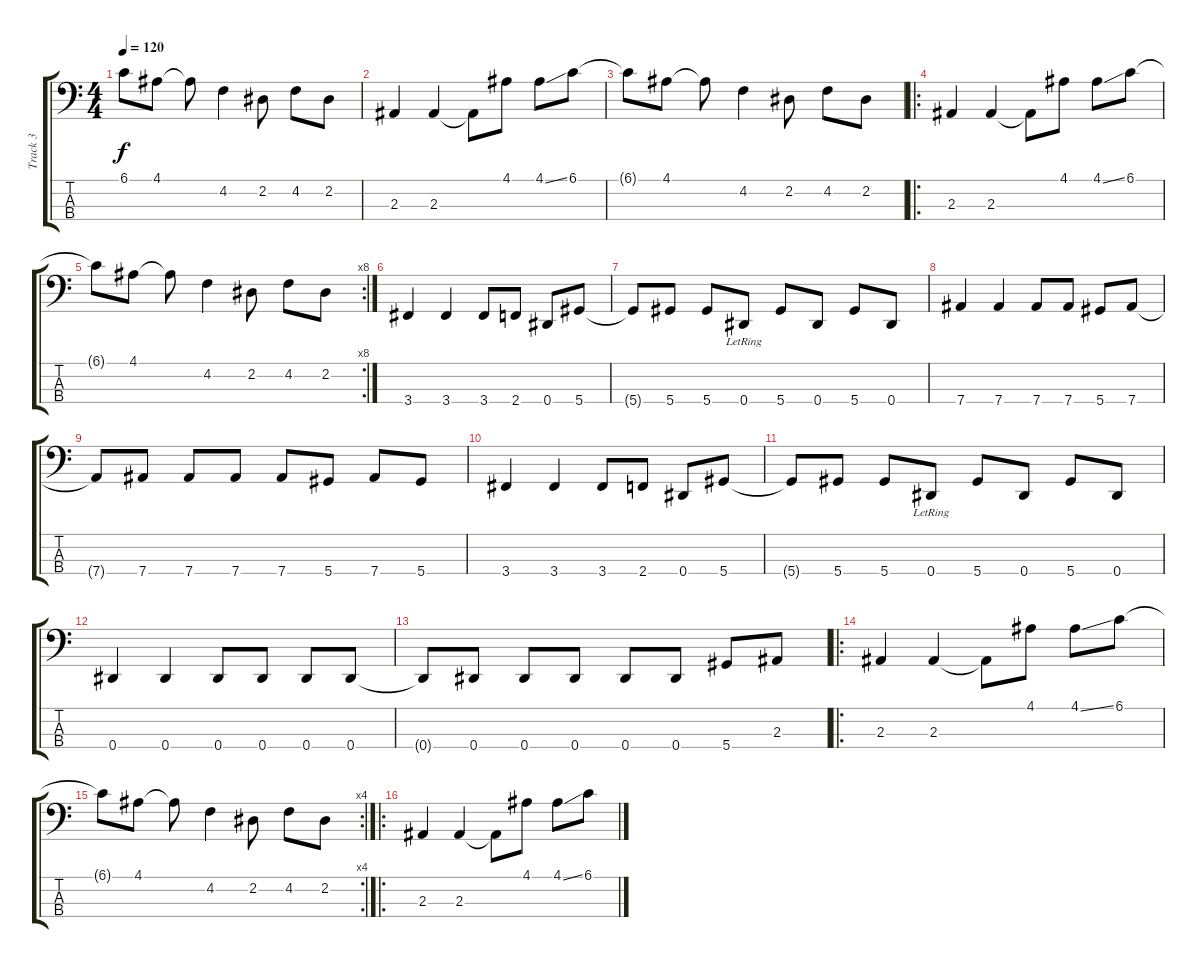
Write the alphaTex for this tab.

\track ("Track 3" "Track 3") {instrument acousticbass}
\staff {score tabs}
\tuning (Gb2 Db2 Ab1 Eb1) {hide}
\ts (4 4)
\tempo 120
\clef f4
\ks c
6.1{t}.8{dy f} 4.1.8 4.1{t}.8 4.2.4 2.2.8 4.2.8 2.2.8 |
2.3.4 2.3.4 2.3{t}.8 4.1.8 4.1{ss}.8 6.1.8 |
6.1{t}.8 4.1.8 4.1{t}.8 4.2.4 2.2.8 4.2.8 2.2.8 |
\ro
2.3.4 2.3.4 2.3{t}.8 4.1.8 4.1{ss}.8 6.1.8 |
\rc 8
6.1{t}.8 4.1.8 4.1{t}.8 4.2.4 2.2.8 4.2.8 2.2.8 |
3.4.4 3.4.4 3.4.8 2.4.8 0.4.8 5.4.8 |
5.4{t}.8 5.4.8 5.4.8 0.4{lr}.8 5.4.8 0.4.8 5.4.8 0.4.8 |
7.4.4 7.4.4 7.4.8 7.4.8 5.4.8 7.4.8 |
7.4{t}.8 7.4.8 7.4.8 7.4.8 7.4.8 5.4.8 7.4.8 5.4.8 |
3.4.4 3.4.4 3.4.8 2.4.8 0.4.8 5.4.8 |
5.4{t}.8 5.4.8 5.4.8 0.4{lr}.8 5.4.8 0.4.8 5.4.8 0.4.8 |
0.4.4 0.4.4 0.4.8 0.4.8 0.4.8 0.4.8 |
0.4{t}.8 0.4.8 0.4.8 0.4.8 0.4.8 0.4.8 5.4.8 2.3.8 |
\ro
2.3.4 2.3.4 2.3{t}.8 4.1.8 4.1{ss}.8 6.1.8 |
\rc 4
6.1{t}.8 4.1.8 4.1{t}.8 4.2.4 2.2.8 4.2.8 2.2.8 |
\ro
2.3.4 2.3.4 2.3{t}.8 4.1.8 4.1{ss}.8 6.1.8
